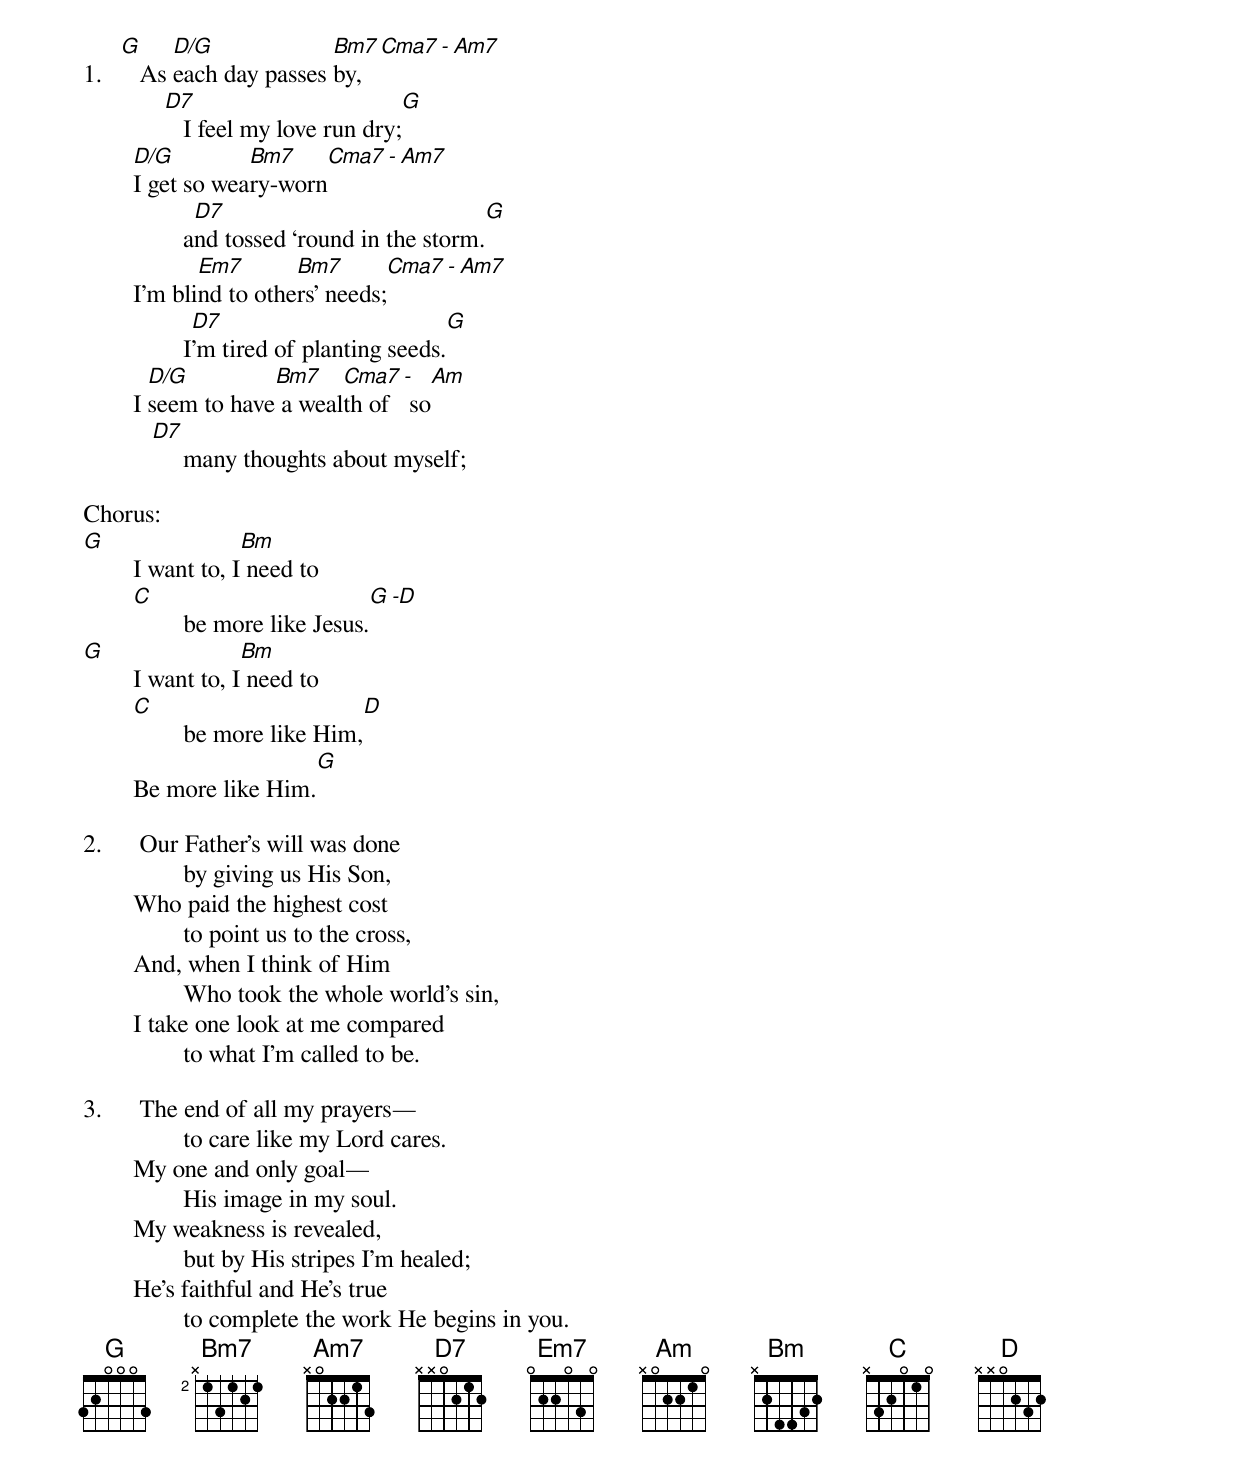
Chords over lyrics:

     G     D/G             Bm7   Cma7 - Am7
1.	As each day passes by,
             D7                            G
		I feel my love run dry;
        D/G         Bm7     Cma7 -  Am7
	I get so weary-worn
                 D7                                      G
		and tossed ‘round in the storm.
               Em7       Bm7        Cma7 -  Am7
	I’m blind to others’ needs;
                 D7                            G
		I’m tired of planting seeds.
          D/G         Bm7    Cma7 -  Am
	I seem to have a wealth of so
           D7
		many thoughts about myself;

Chorus:
G                   Bm
	I want to, I need to
	C                           G        -D
		be more like Jesus.
G                   Bm
	I want to, I need to
	C                            D
		be more like Him,
                                  G
	Be more like Him.

2.	Our Father’s will was done
		by giving us His Son,
	Who paid the highest cost
		to point us to the cross,
	And, when I think of Him
		Who took the whole world’s sin,
	I take one look at me compared
		to what I’m called to be.

3.	The end of all my prayers—
		to care like my Lord cares.
	My one and only goal—
		His image in my soul.
	My weakness is revealed,
		but by His stripes I’m healed;
	He’s faithful and He’s true
		to complete the work He begins in you.
